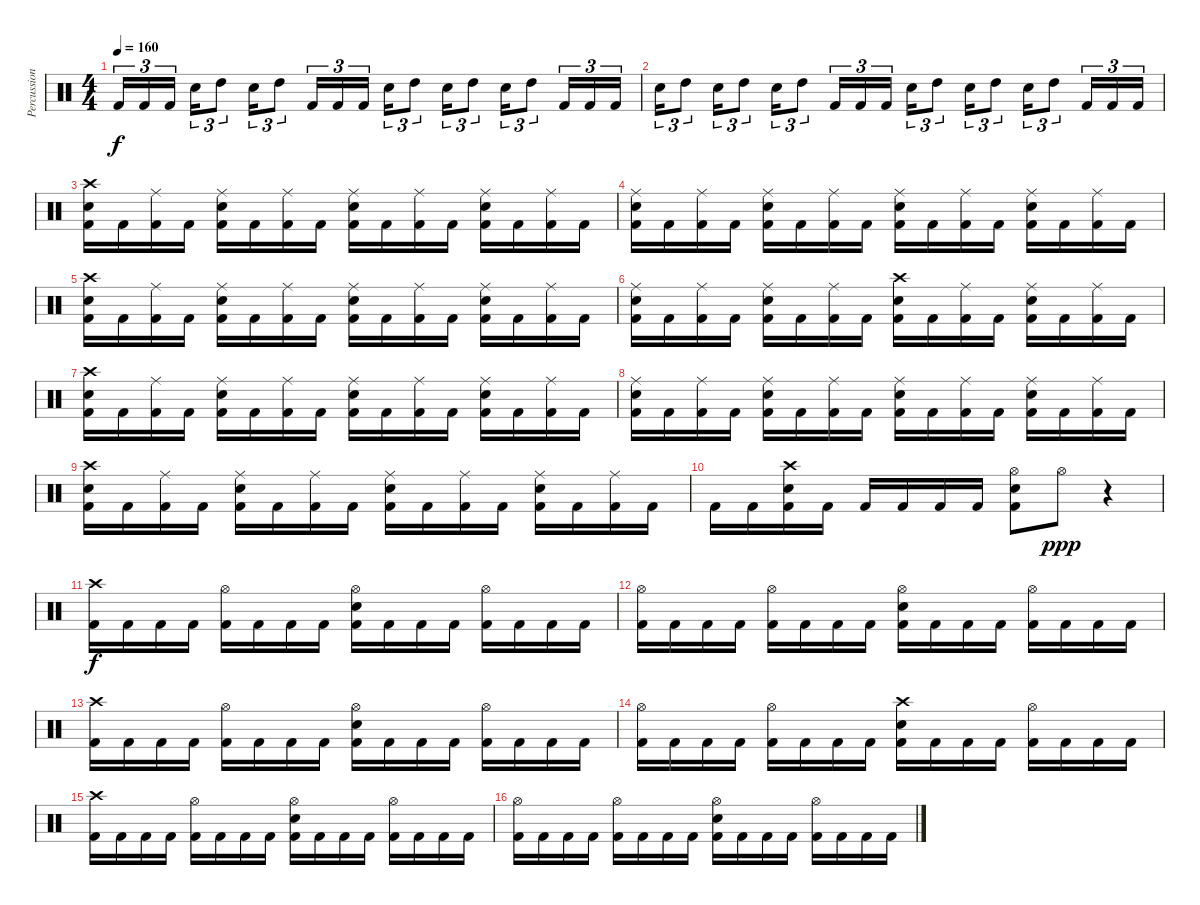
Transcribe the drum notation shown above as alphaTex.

\track ("Percussioni" "Percussion") {instrument percussion}
\staff {score}
\articulation defaults
\ts (4 4)
\tempo 160
\clef neutral
\ks c "Kick (hit) 2".16{tu (3 2) dy f} "Kick (hit) 2".16{tu (3 2)} "Kick (hit) 2".16{tu (3 2) beam splitsecondary} "Electric Snare (hit)".16{tu (3 2)} "High Tom (hit)".8{tu (3 2)} "Electric Snare (hit)".16{tu (3 2)} "High Tom (hit)".8{tu (3 2)} "Kick (hit) 2".16{tu (3 2)} "Kick (hit) 2".16{tu (3 2)} "Kick (hit) 2".16{tu (3 2)} "Electric Snare (hit)".16{tu (3 2)} "High Tom (hit)".8{tu (3 2)} "Electric Snare (hit)".16{tu (3 2)} "High Tom (hit)".8{tu (3 2)} "Electric Snare (hit)".16{tu (3 2)} "High Tom (hit)".8{tu (3 2)} "Kick (hit) 2".16{tu (3 2)} "Kick (hit) 2".16{tu (3 2)} "Kick (hit) 2".16{tu (3 2)}
|
"Electric Snare (hit)".16{tu (3 2)} "High Tom (hit)".8{tu (3 2)} "Electric Snare (hit)".16{tu (3 2)} "High Tom (hit)".8{tu (3 2)} "Electric Snare (hit)".16{tu (3 2)} "High Tom (hit)".8{tu (3 2)} "Kick (hit) 2".16{tu (3 2)} "Kick (hit) 2".16{tu (3 2)} "Kick (hit) 2".16{tu (3 2)} "Electric Snare (hit)".16{tu (3 2)} "High Tom (hit)".8{tu (3 2)} "Electric Snare (hit)".16{tu (3 2)} "High Tom (hit)".8{tu (3 2)} "Electric Snare (hit)".16{tu (3 2)} "High Tom (hit)".8{tu (3 2)} "Kick (hit) 2".16{tu (3 2)} "Kick (hit) 2".16{tu (3 2)} "Kick (hit) 2".16{tu (3 2)} |
("Crash high (hit)" "Electric Snare (hit)" "Kick (hit) 2").16 "Kick (hit) 2".16 ("Ride (middle)" "Kick (hit) 2").16 "Kick (hit) 2".16 ("Ride (middle)" "Electric Snare (hit)" "Kick (hit) 2").16 "Kick (hit) 2".16 ("Ride (middle)" "Kick (hit) 2").16 "Kick (hit) 2".16 ("Ride (middle)" "Electric Snare (hit)" "Kick (hit) 2").16 "Kick (hit) 2".16 ("Ride (middle)" "Kick (hit) 2").16 "Kick (hit) 2".16 ("Ride (middle)" "Electric Snare (hit)" "Kick (hit) 2").16 "Kick (hit) 2".16 ("Ride (middle)" "Kick (hit) 2").16 "Kick (hit) 2".16 |
("Ride (middle)" "Electric Snare (hit)" "Kick (hit) 2").16 "Kick (hit) 2".16 ("Ride (middle)" "Kick (hit) 2").16 "Kick (hit) 2".16 ("Ride (middle)" "Electric Snare (hit)" "Kick (hit) 2").16 "Kick (hit) 2".16 ("Ride (middle)" "Kick (hit) 2").16 "Kick (hit) 2".16 ("Ride (middle)" "Electric Snare (hit)" "Kick (hit) 2").16 "Kick (hit) 2".16 ("Ride (middle)" "Kick (hit) 2").16 "Kick (hit) 2".16 ("Ride (middle)" "Electric Snare (hit)" "Kick (hit) 2").16 "Kick (hit) 2".16 ("Ride (middle)" "Kick (hit) 2").16 "Kick (hit) 2".16 |
("Crash high (hit)" "Electric Snare (hit)" "Kick (hit) 2").16 "Kick (hit) 2".16 ("Ride (middle)" "Kick (hit) 2").16 "Kick (hit) 2".16 ("Ride (middle)" "Electric Snare (hit)" "Kick (hit) 2").16 "Kick (hit) 2".16 ("Ride (middle)" "Kick (hit) 2").16 "Kick (hit) 2".16 ("Ride (middle)" "Electric Snare (hit)" "Kick (hit) 2").16 "Kick (hit) 2".16 ("Ride (middle)" "Kick (hit) 2").16 "Kick (hit) 2".16 ("Ride (middle)" "Electric Snare (hit)" "Kick (hit) 2").16 "Kick (hit) 2".16 ("Ride (middle)" "Kick (hit) 2").16 "Kick (hit) 2".16 |
("Ride (middle)" "Electric Snare (hit)" "Kick (hit) 2").16 "Kick (hit) 2".16 ("Ride (middle)" "Kick (hit) 2").16 "Kick (hit) 2".16 ("Ride (middle)" "Electric Snare (hit)" "Kick (hit) 2").16 "Kick (hit) 2".16 ("Ride (middle)" "Kick (hit) 2").16 "Kick (hit) 2".16 ("Crash high (hit)" "Electric Snare (hit)" "Kick (hit) 2").16 "Kick (hit) 2".16 ("Ride (middle)" "Kick (hit) 2").16 "Kick (hit) 2".16 ("Ride (middle)" "Electric Snare (hit)" "Kick (hit) 2").16 "Kick (hit) 2".16 ("Ride (middle)" "Kick (hit) 2").16 "Kick (hit) 2".16 |
("Crash high (hit)" "Electric Snare (hit)" "Kick (hit) 2").16 "Kick (hit) 2".16 ("Ride (middle)" "Kick (hit) 2").16 "Kick (hit) 2".16 ("Ride (middle)" "Electric Snare (hit)" "Kick (hit) 2").16 "Kick (hit) 2".16 ("Ride (middle)" "Kick (hit) 2").16 "Kick (hit) 2".16 ("Ride (middle)" "Electric Snare (hit)" "Kick (hit) 2").16 "Kick (hit) 2".16 ("Ride (middle)" "Kick (hit) 2").16 "Kick (hit) 2".16 ("Ride (middle)" "Electric Snare (hit)" "Kick (hit) 2").16 "Kick (hit) 2".16 ("Ride (middle)" "Kick (hit) 2").16 "Kick (hit) 2".16 |
("Ride (middle)" "Electric Snare (hit)" "Kick (hit) 2").16 "Kick (hit) 2".16 ("Ride (middle)" "Kick (hit) 2").16 "Kick (hit) 2".16 ("Ride (middle)" "Electric Snare (hit)" "Kick (hit) 2").16 "Kick (hit) 2".16 ("Ride (middle)" "Kick (hit) 2").16 "Kick (hit) 2".16 ("Ride (middle)" "Electric Snare (hit)" "Kick (hit) 2").16 "Kick (hit) 2".16 ("Ride (middle)" "Kick (hit) 2").16 "Kick (hit) 2".16 ("Ride (middle)" "Electric Snare (hit)" "Kick (hit) 2").16 "Kick (hit) 2".16 ("Ride (middle)" "Kick (hit) 2").16 "Kick (hit) 2".16 |
("Crash high (hit)" "Electric Snare (hit)" "Kick (hit) 2").16 "Kick (hit) 2".16 ("Ride (middle)" "Kick (hit) 2").16 "Kick (hit) 2".16 ("Ride (middle)" "Electric Snare (hit)" "Kick (hit) 2").16 "Kick (hit) 2".16 ("Ride (middle)" "Kick (hit) 2").16 "Kick (hit) 2".16 ("Ride (middle)" "Electric Snare (hit)" "Kick (hit) 2").16 "Kick (hit) 2".16 ("Ride (middle)" "Kick (hit) 2").16 "Kick (hit) 2".16 ("Ride (middle)" "Electric Snare (hit)" "Kick (hit) 2").16 "Kick (hit) 2".16 ("Ride (middle)" "Kick (hit) 2").16 "Kick (hit) 2".16 |
"Kick (hit) 2".16 "Kick (hit) 2".16 ("Crash high (hit)" "Electric Snare (hit)" "Kick (hit) 2").16 "Kick (hit) 2".16 "Kick (hit) 2".16 "Kick (hit) 2".16 "Kick (hit) 2".16 "Kick (hit) 2".16 ("Hi-Hat (open)" "Electric Snare (hit)" "Kick (hit) 2").8 "Hi-Hat (open)".8{dy ppp} r.4 |
("Crash high (hit)" "Kick (hit) 2").16{dy f} "Kick (hit) 2".16 "Kick (hit) 2".16 "Kick (hit) 2".16 ("Hi-Hat (open)" "Kick (hit) 2").16 "Kick (hit) 2".16 "Kick (hit) 2".16 "Kick (hit) 2".16 ("Hi-Hat (open)" "Electric Snare (hit)" "Kick (hit) 2").16 "Kick (hit) 2".16 "Kick (hit) 2".16 "Kick (hit) 2".16 ("Hi-Hat (open)" "Kick (hit) 2").16 "Kick (hit) 2".16 "Kick (hit) 2".16 "Kick (hit) 2".16 |
("Hi-Hat (open)" "Kick (hit) 2").16 "Kick (hit) 2".16 "Kick (hit) 2".16 "Kick (hit) 2".16 ("Hi-Hat (open)" "Kick (hit) 2").16 "Kick (hit) 2".16 "Kick (hit) 2".16 "Kick (hit) 2".16 ("Hi-Hat (open)" "Electric Snare (hit)" "Kick (hit) 2").16 "Kick (hit) 2".16 "Kick (hit) 2".16 "Kick (hit) 2".16 ("Hi-Hat (open)" "Kick (hit) 2").16 "Kick (hit) 2".16 "Kick (hit) 2".16 "Kick (hit) 2".16 |
("Crash high (hit)" "Kick (hit) 2").16 "Kick (hit) 2".16 "Kick (hit) 2".16 "Kick (hit) 2".16 ("Hi-Hat (open)" "Kick (hit) 2").16 "Kick (hit) 2".16 "Kick (hit) 2".16 "Kick (hit) 2".16 ("Hi-Hat (open)" "Electric Snare (hit)" "Kick (hit) 2").16 "Kick (hit) 2".16 "Kick (hit) 2".16 "Kick (hit) 2".16 ("Hi-Hat (open)" "Kick (hit) 2").16 "Kick (hit) 2".16 "Kick (hit) 2".16 "Kick (hit) 2".16 |
("Hi-Hat (open)" "Kick (hit) 2").16 "Kick (hit) 2".16 "Kick (hit) 2".16 "Kick (hit) 2".16 ("Hi-Hat (open)" "Kick (hit) 2").16 "Kick (hit) 2".16 "Kick (hit) 2".16 "Kick (hit) 2".16 ("Crash high (hit)" "Electric Snare (hit)" "Kick (hit) 2").16 "Kick (hit) 2".16 "Kick (hit) 2".16 "Kick (hit) 2".16 ("Hi-Hat (open)" "Kick (hit) 2").16 "Kick (hit) 2".16 "Kick (hit) 2".16 "Kick (hit) 2".16 |
("Crash high (hit)" "Kick (hit) 2").16 "Kick (hit) 2".16 "Kick (hit) 2".16 "Kick (hit) 2".16 ("Hi-Hat (open)" "Kick (hit) 2").16 "Kick (hit) 2".16 "Kick (hit) 2".16 "Kick (hit) 2".16 ("Hi-Hat (open)" "Electric Snare (hit)" "Kick (hit) 2").16 "Kick (hit) 2".16 "Kick (hit) 2".16 "Kick (hit) 2".16 ("Hi-Hat (open)" "Kick (hit) 2").16 "Kick (hit) 2".16 "Kick (hit) 2".16 "Kick (hit) 2".16 |
("Hi-Hat (open)" "Kick (hit) 2").16 "Kick (hit) 2".16 "Kick (hit) 2".16 "Kick (hit) 2".16 ("Hi-Hat (open)" "Kick (hit) 2").16 "Kick (hit) 2".16 "Kick (hit) 2".16 "Kick (hit) 2".16 ("Hi-Hat (open)" "Electric Snare (hit)" "Kick (hit) 2").16 "Kick (hit) 2".16 "Kick (hit) 2".16 "Kick (hit) 2".16 ("Hi-Hat (open)" "Kick (hit) 2").16 "Kick (hit) 2".16 "Kick (hit) 2".16 "Kick (hit) 2".16
